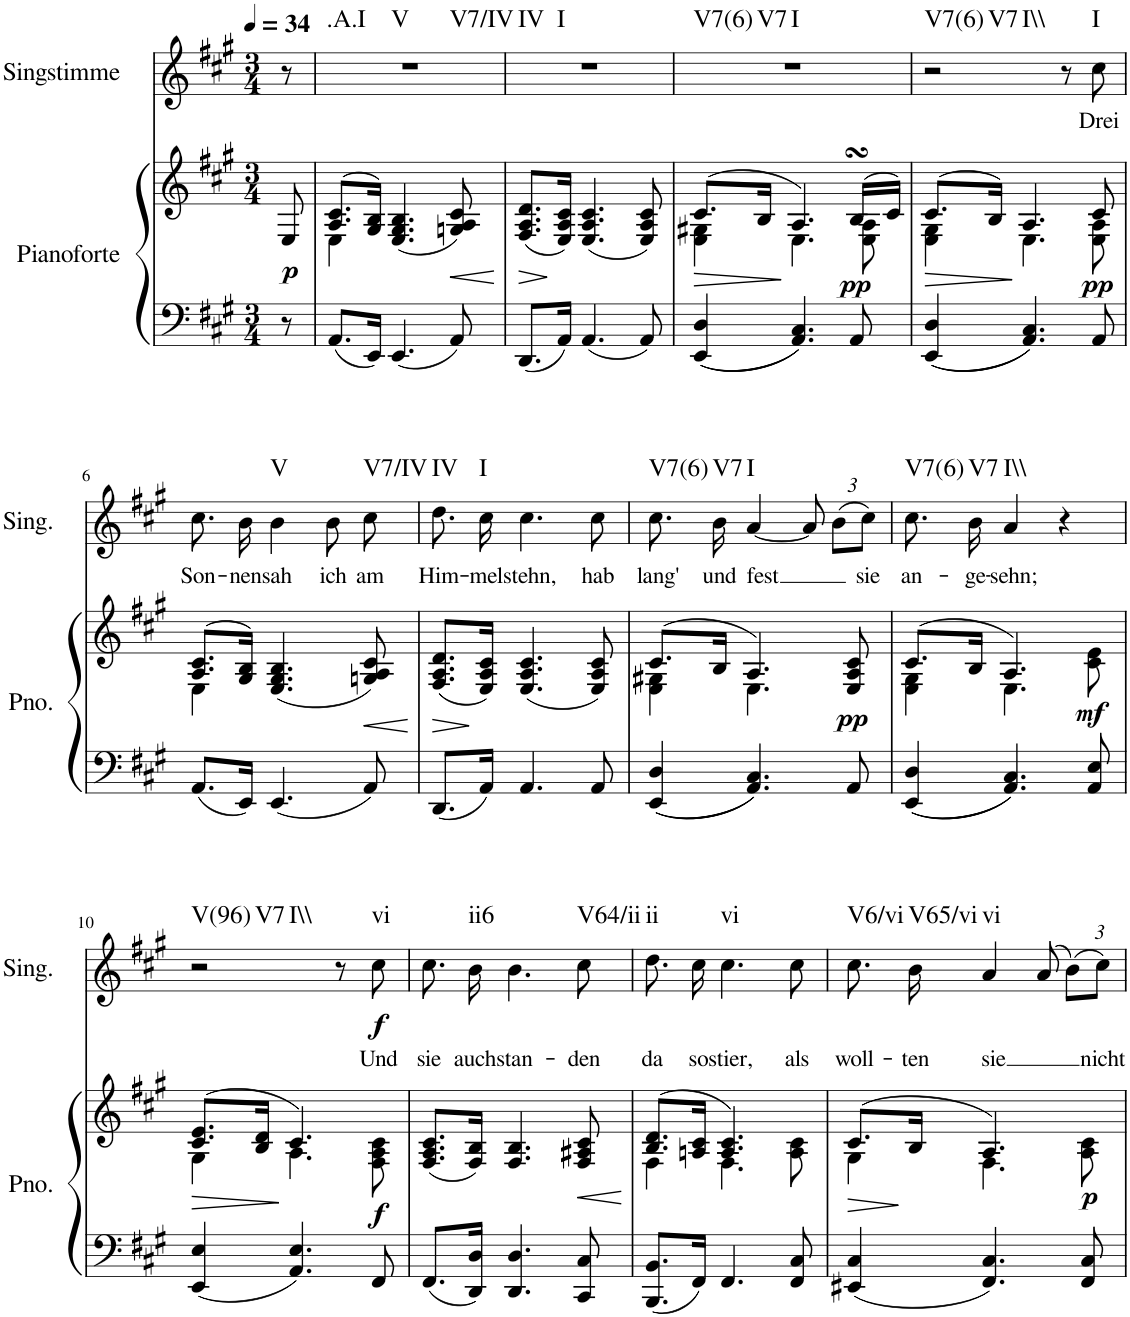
**kern	**kern	**dynam	**kern	**text	**dynam	**harte
*part2	*part2	*part2	*part1	*part1	*part1	*part1
*staff3	*staff2	*staff2/3	*staff1	*staff1	*staff1	*
*I"Pianoforte	*	*	*I"Singstimme	*	*	*
*I'Pno.	*	*	*I'Sing.	*	*	*
*clefF4	*clefG2	*	*clefG2	*	*	*
*k[f#c#g#]	*k[f#c#g#]	*	*k[f#c#g#]	*	*	*
*M3/4	*M3/4	*	*M3/4	*	*	*
*MM34	*MM34	*	*MM34	*	*	*
=1	=1	=1	=1	=1	=1	=1
!	!	!LO:DY:b	!	!	!	!
8r	8E/	p	8r	.	.	.
=2	=2	=2	=2	=2	=2	=2
*	*^	*	*	*	*	*
!	!	!	!	!	!	!	!LO:H:n=1:kt=.A.I
!	!	!	!	!	!	!	!LO:H:n=2:kt=V
!	!	!	!	!	!	!	!LO:H:n=3:kt=V7/IV
8.AA/L	(8.A/ 8.c#/L	4E\	.	2.r	.	.	N N N
16EE/Jk	16G#/ 16B/Jk)	.	.	.	.	.	.
4.EE/	(4.E/ 4.G#/ 4.B/	2ryy	.	.	.	.	.
!	!	!	!LO:HP:b	!	!	!	!
8AA/	8Gn/ 8A/ 8c#/)	.	<	.	.	.	.
*	*v	*v	*	*	*	*	*
.	.	[	.	.	.	.
=3	=3	=3	=3	=3	=3	=3
!	!	!LO:HP:b	!	!	!	!LO:H:n=1:kt=IV
!	!	!	!	!	!	!LO:H:n=2:kt=I
8.DD/L	(8.F#/ 8.A/ 8.d/L	>	2.r	.	.	N N
16AA/Jk	16E/ 16A/ 16c#/Jk)	]	.	.	.	.
4.AA/	(4.E/ 4.A/ 4.c#/	.	.	.	.	.
8AA/	8E/ 8A/ 8c#/)	.	.	.	.	.
=4	=4	=4	=4	=4	=4	=4
!	!	!LO:HP:b	!	!	!	!LO:H:n=1:kt=V7(6)
*	*^	*	*	*	*	*
!	!	!	!	!	!	!	!LO:H:n=2:kt=V7
!	!	!	!	!	!	!	!LO:H:n=3:kt=I
4EE/ 4D/	(8.c#/L	4E\ 4G#X\	>	2.r	.	.	N N N
.	16B/Jk	.	.	.	.	.	.
4.AA/ 4.C#/	4.A/)	4.E\	]	.	.	.	.
!	!	!	!LO:DY:b	!	!	!	!
8AA/	(16BsSSS/LL	8E\ 8A\	pp	.	.	.	.
.	16c#/JJ)	.	.	.	.	.	.
=5	=5	=5	=5	=5	=5	=5	=5
!	!	!	!LO:HP:b	!	!	!	!LO:H:n=1:kt=V7(6)
!	!	!	!	!	!	!	!LO:H:n=2:kt=V7
!	!	!	!	!	!	!	!LO:H:n=3:kt=I\\
4EE/ 4D/	(8.c#/L	4E\ 4G#\	>	2r	.	.	N N N
.	16B/Jk)	.	.	.	.	.	.
4.AA/ 4.C#/	4.A/	4.E\	]	.	.	.	.
.	.	.	.	8r	.	.	.
!	!	!	!LO:DY:b	!	!LO:LY:b	!	!LO:H:kt=I
8AA/	8c#/	8E\ 8A\	pp	8cc#\	Drei	.	N
!!LO:LB:g=z
=6	=6	=6	=6	=6	=6	=6	=6
!	!	!	!	!	!LO:LY:b	!	!
8.AA/L	(8.A/ 8.c#/L	4E\	.	8.cc#\	Son-	.	.
!	!	!	!	!	!LO:LY:b	!	!
16EE/Jk	16G#/ 16B/Jk)	.	.	16b\	-nen	.	.
!	!	!	!	!	!LO:LY:b	!	!LO:H:kt=V
4.EE/	(4.E/ 4.G#/ 4.B/	2ryy	.	4b\	sah	.	N
!	!	!	!	!	!LO:LY:b	!	!
.	.	.	.	8b\	ich	.	.
!	!	!	!LO:HP:b	!	!LO:LY:b	!	!LO:H:kt=V7/IV
8AA/	8Gn/ 8A/ 8c#/)	.	<	8cc#\	am	.	N
*	*v	*v	*	*	*	*	*
.	.	[	.	.	.	.
=7	=7	=7	=7	=7	=7	=7
!	!	!LO:HP:b	!	!LO:LY:b	!	!LO:H:kt=IV
8.DD/L	(8.F#/ 8.A/ 8.d/L	>	8.dd\	Him-	.	N
!	!	!	!	!LO:LY:b	!	!LO:H:kt=I
16AA/Jk	16E/ 16A/ 16c#/Jk)	]	16cc#\	-mel	.	N
!	!	!	!	!LO:LY:b	!	!
4.AA/	(4.E/ 4.A/ 4.c#/	.	4.cc#\	stehn,	.	.
!	!	!	!	!LO:LY:b	!	!
8AA/	8E/ 8A/ 8c#/)	.	8cc#\	hab	.	.
=8	=8	=8	=8	=8	=8	=8
*	*^	*	*	*	*	*
!	!	!	!	!	!LO:LY:b	!	!LO:H:kt=V7(6)
4EE/ 4D/	(8.c#/L	4E\ 4G#X\	.	8.cc#\	lang'	.	N
!	!	!	!	!	!LO:LY:b	!	!LO:H:kt=V7
.	16B/Jk	.	.	16b\	und	.	N
!	!	!	!	!	!LO:LY:b	!	!LO:H:kt=I
4.AA/ 4.C#/	4.A/)	4.E\	.	[4a/	fest	.	N
*	*	*	*	*Xbrackettup	*	*	*
.	.	.	.	12a/]	.	.	.
.	.	.	.	(12b\L	.	.	.
!	!	!	!LO:DY:b	!	!	!	!
8AA/	8E/ 8A/ 8c#/	8ryy	pp	.	.	.	.
!	!	!	!	!	!LO:LY:b	!	!
.	.	.	.	12cc#\J)	sie	.	.
=9	=9	=9	=9	=9	=9	=9	=9
!	!	!	!	!	!LO:LY:b	!	!LO:H:kt=V7(6)
4EE/ 4D/	(8.c#/L	4E\ 4G#\	.	8.cc#\	an-	.	N
!	!	!	!	!	!LO:LY:b	!	!LO:H:kt=V7
.	16B/Jk	.	.	16b\	-ge-	.	N
!	!	!	!	!	!LO:LY:b	!	!LO:H:kt=I\\
4.AA/ 4.C#/	4.A/)	4.E\	.	4a/	-sehn;	.	N
.	.	.	.	4r	.	.	.
!	!	!	!LO:DY:b	!	!	!	!
8AA/ 8E/	8ryy	8c#\ 8e\	mf	.	.	.	.
!!LO:LB:g=z
=10	=10	=10	=10	=10	=10	=10	=10
!	!	!	!LO:HP:b	!	!	!	!LO:H:n=1:kt=V(96)
!	!	!	!	!	!	!	!LO:H:n=2:kt=V7
!	!	!	!	!	!	!	!LO:H:n=3:kt=I\\
4EE/ 4E/	(8.c#/ 8.e/L	4G#\	>	2r	.	.	N N N
.	16B/ 16d/Jk	.	.	.	.	.	.
4.AA/ 4.E/	4.c#/)	4.A\	]	.	.	.	.
.	.	.	.	8r	.	.	.
!	!	!	!LO:DY:b	!	!LO:LY:b	!LO:DY:b	!LO:H:kt=vi
8FF#/	8ryy	8F#\ 8A\ 8c#\	f	8cc#\	Und	f	N
=11	=11	=11	=11	=11	=11	=11	=11
!	!	!	!	!	!LO:LY:b	!	!
*	*v	*v	*	*	*	*	*
8.FF#/L	(8.F#/ 8.A/ 8.c#/L	.	8.cc#\	sie	.	.
!	!	!	!	!LO:LY:b	!	!LO:H:kt=ii6
16DD/ 16D/Jk	16F#/ 16B/Jk)	.	16b\	auch	.	N
!	!	!	!	!LO:LY:b	!	!
4.DD/ 4.D/	4.F#/ 4.B/	.	4.b\	stan-	.	.
!	!	!LO:HP:b	!	!LO:LY:b	!	!LO:H:kt=V64/ii
8CC#/ 8C#/	8F#/ 8A#X/ 8c#/	<	8cc#\	-den	.	N
.	.	[	.	.	.	.
=12	=12	=12	=12	=12	=12	=12
*	*^	*	*	*	*	*
!	!	!	!	!	!LO:LY:b	!	!LO:H:kt=ii
8.BBB/ 8.BB/L	(8.B/ 8.d/L	4F#\	.	8.dd\	da	.	N
!	!	!	!	!	!LO:LY:b	!	!
16FF#/Jk	16An/ 16c#/Jk	.	.	16cc#\	so	.	.
!	!	!	!	!	!LO:LY:b	!	!LO:H:kt=vi
4.FF#/	4.A/ 4.c#/)	4.F#\	.	4.cc#\	stier,	.	N
!	!	!	!	!	!LO:LY:b	!	!
8FF#/ 8C#/	8ryy	8A\ 8c#\	.	8cc#\	als	.	.
=13	=13	=13	=13	=13	=13	=13	=13
!	!	!	!LO:HP:b	!	!LO:LY:b	!	!LO:H:kt=V6/vi
4EE#X/ 4C#/	(8.c#/L	4G#\	>	8.cc#\	woll-	.	N
!	!	!	!	!	!LO:LY:b	!	!LO:H:kt=V65/vi
.	16B/Jk	.	]	16b\	-ten	.	N
!	!	!	!	!	!LO:LY:b	!	!LO:H:kt=vi
4.FF#/ 4.C#/	4.A/)	4.F#\	.	4a/	sie	.	N
.	.	.	.	(12a/	.	.	.
.	.	.	.	(12b\L)	.	.	.
!	!	!	!LO:DY:b	!	!	!	!
8FF#/ 8C#/	8ryy	8A\ 8c#\	p	.	.	.	.
!	!	!	!	!	!LO:LY:b	!	!
.	.	.	.	12cc#\J)	nicht	.	.
*	*v	*v	*	*	*	*	*
=	=	=	=	=	=	=
*-	*-	*-	*-	*-	*-	*-
